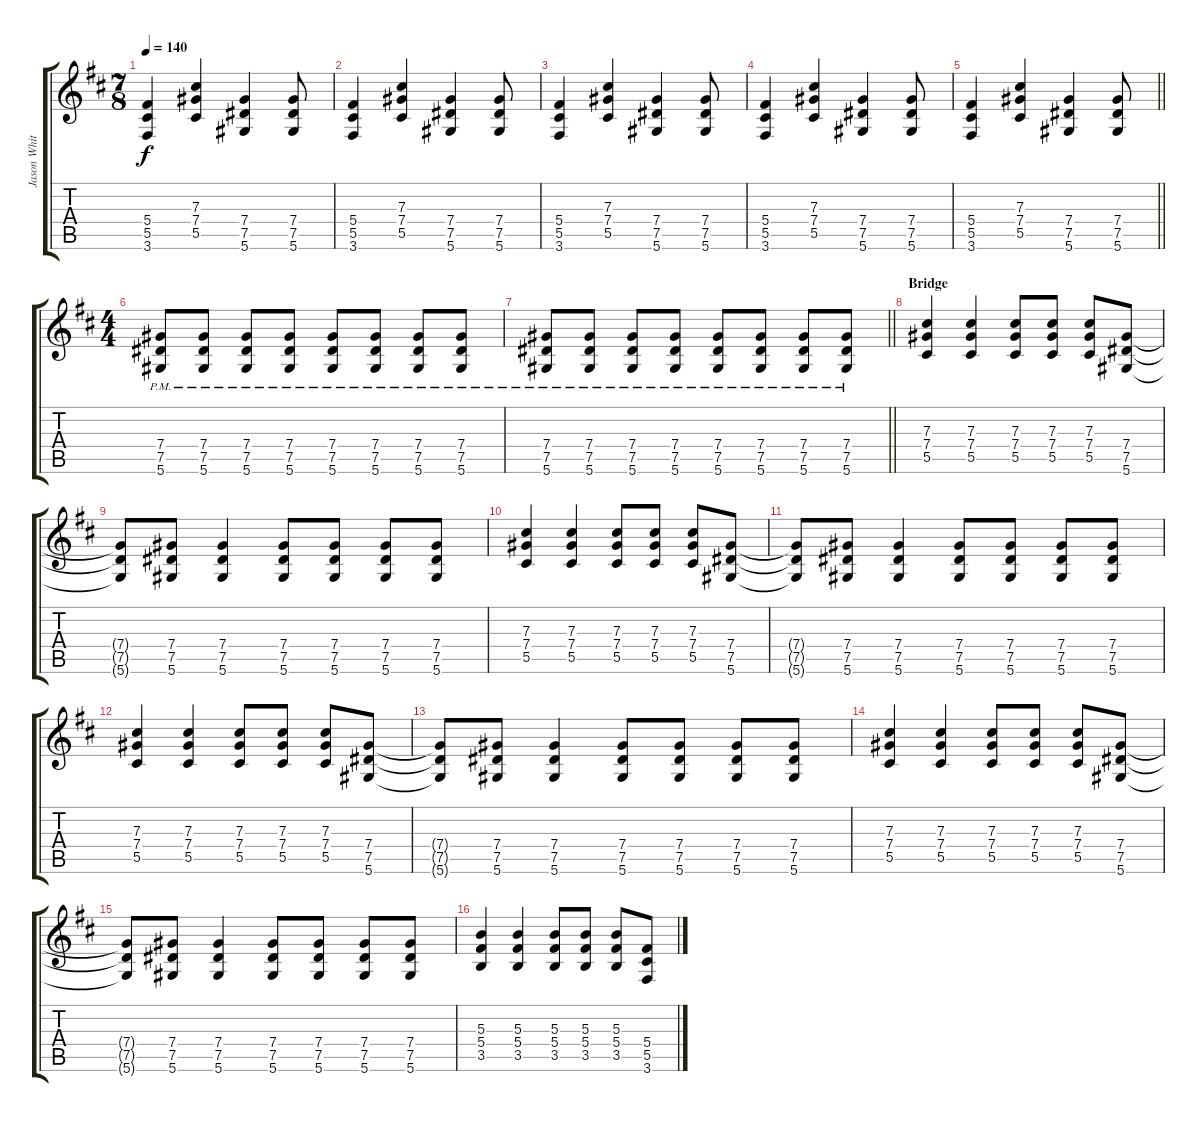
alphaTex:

\track ("Jason White (Lead Guitar)" "Jason Whit") {instrument distortionguitar}
\staff {score tabs}
\tuning (Eb4 Bb3 Gb3 Db3 Ab2 Eb2) {hide}
\ts (7 8)
\tempo 140
\clef g2
\ks d
(5.4 5.5 3.6).4{dy f} (7.3 7.4 5.5).4 (7.4 7.5 5.6).4 (7.4 7.5 5.6).8 |
(5.4 5.5 3.6).4 (7.3 7.4 5.5).4 (7.4 7.5 5.6).4 (7.4 7.5 5.6).8 |
(5.4 5.5 3.6).4 (7.3 7.4 5.5).4 (7.4 7.5 5.6).4 (7.4 7.5 5.6).8 |
(5.4 5.5 3.6).4 (7.3 7.4 5.5).4 (7.4 7.5 5.6).4 (7.4 7.5 5.6).8 |
\barLineRight lightlight
(5.4 5.5 3.6).4 (7.3 7.4 5.5).4 (7.4 7.5 5.6).4 (7.4 7.5 5.6).8 |
\ts (4 4)
(7.4{pm} 7.5{pm} 5.6{pm}).8 (7.4{pm} 7.5{pm} 5.6{pm}).8 (7.4{pm} 7.5{pm} 5.6{pm}).8 (7.4{pm} 7.5{pm} 5.6{pm}).8 (7.4{pm} 7.5{pm} 5.6{pm}).8 (7.4{pm} 7.5{pm} 5.6{pm}).8 (7.4{pm} 7.5{pm} 5.6{pm}).8 (7.4{pm} 7.5{pm} 5.6{pm}).8 |
\barLineRight lightlight
(7.4{pm} 7.5{pm} 5.6{pm}).8 (7.4{pm} 7.5{pm} 5.6{pm}).8 (7.4{pm} 7.5{pm} 5.6{pm}).8 (7.4{pm} 7.5{pm} 5.6{pm}).8 (7.4{pm} 7.5{pm} 5.6{pm}).8 (7.4{pm} 7.5{pm} 5.6{pm}).8 (7.4{pm} 7.5{pm} 5.6{pm}).8 (7.4{pm} 7.5{pm} 5.6{pm}).8 |
\section ("" "Bridge")
(7.3 7.4 5.5).4 (7.3 7.4 5.5).4 (7.3 7.4 5.5).8 (7.3 7.4 5.5).8 (7.3 7.4 5.5).8 (7.4 7.5 5.6).8 |
(7.4{t} 7.5{t} 5.6{t}).8 (7.4 7.5 5.6).8 (7.4 7.5 5.6).4 (7.4 7.5 5.6).8 (7.4 7.5 5.6).8 (7.4 7.5 5.6).8 (7.4 7.5 5.6).8 |
(7.3 7.4 5.5).4 (7.3 7.4 5.5).4 (7.3 7.4 5.5).8 (7.3 7.4 5.5).8 (7.3 7.4 5.5).8 (7.4 7.5 5.6).8 |
(7.4{t} 7.5{t} 5.6{t}).8 (7.4 7.5 5.6).8 (7.4 7.5 5.6).4 (7.4 7.5 5.6).8 (7.4 7.5 5.6).8 (7.4 7.5 5.6).8 (7.4 7.5 5.6).8 |
(7.3 7.4 5.5).4 (7.3 7.4 5.5).4 (7.3 7.4 5.5).8 (7.3 7.4 5.5).8 (7.3 7.4 5.5).8 (7.4 7.5 5.6).8 |
(7.4{t} 7.5{t} 5.6{t}).8 (7.4 7.5 5.6).8 (7.4 7.5 5.6).4 (7.4 7.5 5.6).8 (7.4 7.5 5.6).8 (7.4 7.5 5.6).8 (7.4 7.5 5.6).8 |
(7.3 7.4 5.5).4 (7.3 7.4 5.5).4 (7.3 7.4 5.5).8 (7.3 7.4 5.5).8 (7.3 7.4 5.5).8 (7.4 7.5 5.6).8 |
(7.4{t} 7.5{t} 5.6{t}).8 (7.4 7.5 5.6).8 (7.4 7.5 5.6).4 (7.4 7.5 5.6).8 (7.4 7.5 5.6).8 (7.4 7.5 5.6).8 (7.4 7.5 5.6).8 |
(5.3 5.4 3.5).4 (5.3 5.4 3.5).4 (5.3 5.4 3.5).8 (5.3 5.4 3.5).8 (5.3 5.4 3.5).8 (5.4 5.5 3.6).8
